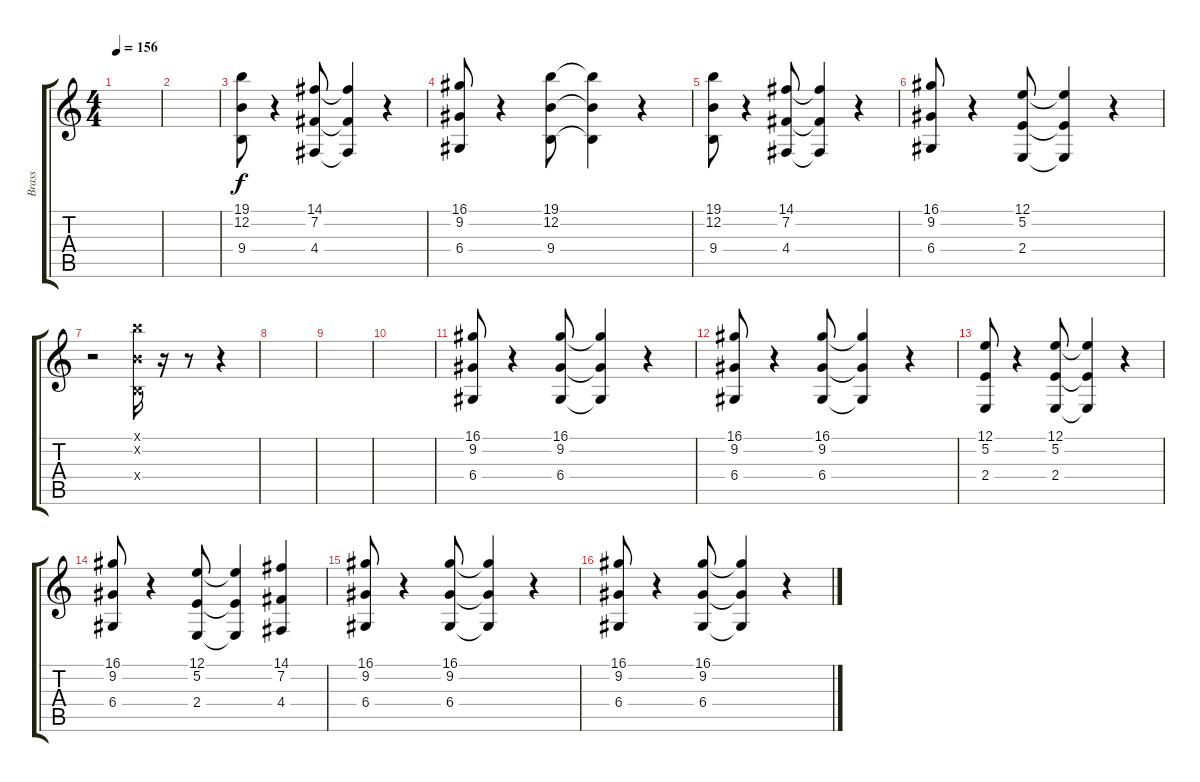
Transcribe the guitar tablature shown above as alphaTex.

\track ("Brass" "Brass") {instrument trumpet}
\staff {score tabs}
\tuning (E4 B3 G3 D3 A2 E2) {hide}
\ts (4 4)
\tempo 156
\clef g2
\ks c
|
|
(19.1 12.2 9.4).8 r.4 (14.1 7.2 4.4).8 (14.1{t} 7.2{t} 4.4{t}).4 r.4 |
(16.1 9.2 6.4).8 r.4 (19.1 12.2 9.4).8 (19.1{t} 12.2{t} 9.4{t}).4 r.4 |
(19.1 12.2 9.4).8 r.4 (14.1 7.2 4.4).8 (14.1{t} 7.2{t} 4.4{t}).4 r.4 |
(16.1 9.2 6.4).8 r.4 (12.1 5.2 2.4).8 (12.1{t} 5.2{t} 2.4{t}).4 r.4 |
r.2 (19.1{x} 12.2{x} 9.4{x}).16 r.16 r.8 r.4 |
|
|
|
(16.1 9.2 6.4).8 r.4 (16.1 9.2 6.4).8 (16.1{t} 9.2{t} 6.4{t}).4 r.4 |
(16.1 9.2 6.4).8 r.4 (16.1 9.2 6.4).8 (16.1{t} 9.2{t} 6.4{t}).4 r.4 |
(12.1 5.2 2.4).8 r.4 (12.1 5.2 2.4).8 (12.1{t} 5.2{t} 2.4{t}).4 r.4 |
(16.1 9.2 6.4).8 r.4 (12.1 5.2 2.4).8 (12.1{t} 5.2{t} 2.4{t}).4 (14.1 7.2 4.4).4 |
(16.1 9.2 6.4).8 r.4 (16.1 9.2 6.4).8 (16.1{t} 9.2{t} 6.4{t}).4 r.4 |
(16.1 9.2 6.4).8 r.4 (16.1 9.2 6.4).8 (16.1{t} 9.2{t} 6.4{t}).4 r.4
